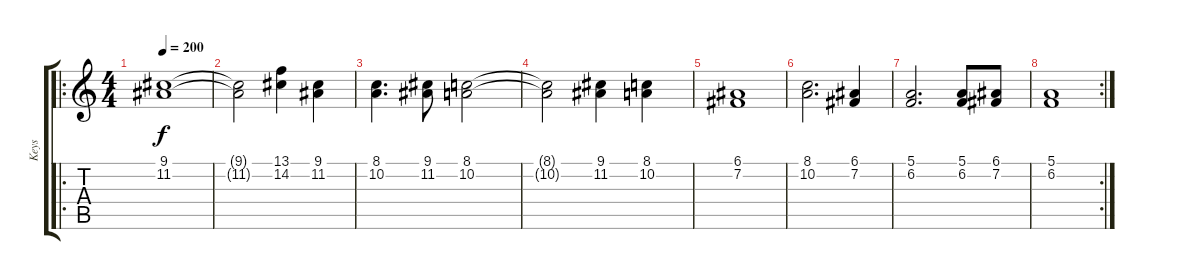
\track ("Keys" "Keys") {instrument stringensemble1}
\staff {score tabs}
\tuning (E4 B3 G3 D3 A2 E2) {hide}
\ro
\ts (4 4)
\tempo 200
\clef g2
\ks c
(9.1 11.2).1{dy f} |
(9.1{t} 11.2{t}).2 (13.1 14.2).4 (9.1 11.2).4 |
(8.1 10.2).4{d} (9.1 11.2).8 (8.1 10.2).2 |
(8.1{t} 10.2{t}).2 (9.1 11.2).4 (8.1 10.2).4 |
(6.1 7.2).1 |
(8.1 10.2).2{d} (6.1 7.2).4 |
(5.1 6.2).2{d} (5.1 6.2).8 (6.1 7.2).8 |
\rc 2
(5.1 6.2).1
